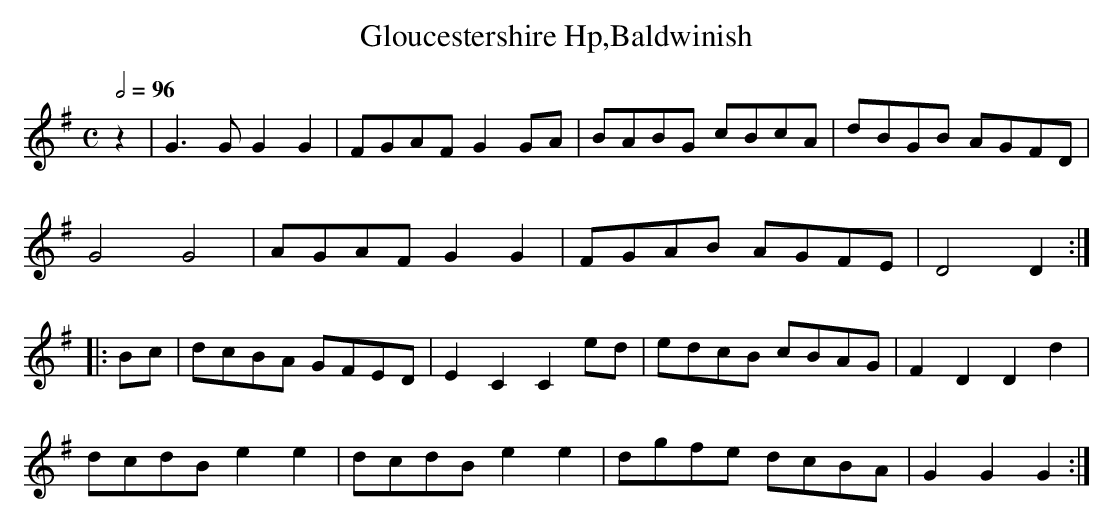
X:1
T:Gloucestershire Hp,Baldwinish
M:C
L:1/8
Q:1/2=96
K:G
z2|G3G G2G2|FGAF G2GA|BABG cBcA|dBGB AGFD|
G4G4|AGAF G2G2|FGAB AGFE|D4 D2:|
|:Bc|dcBA GFED|E2C2 C2ed|edcB cBAG|F2D2 D2d2|
dcdB e2e2|dcdB e2e2|dgfe dcBA|G2G2 G2:|
